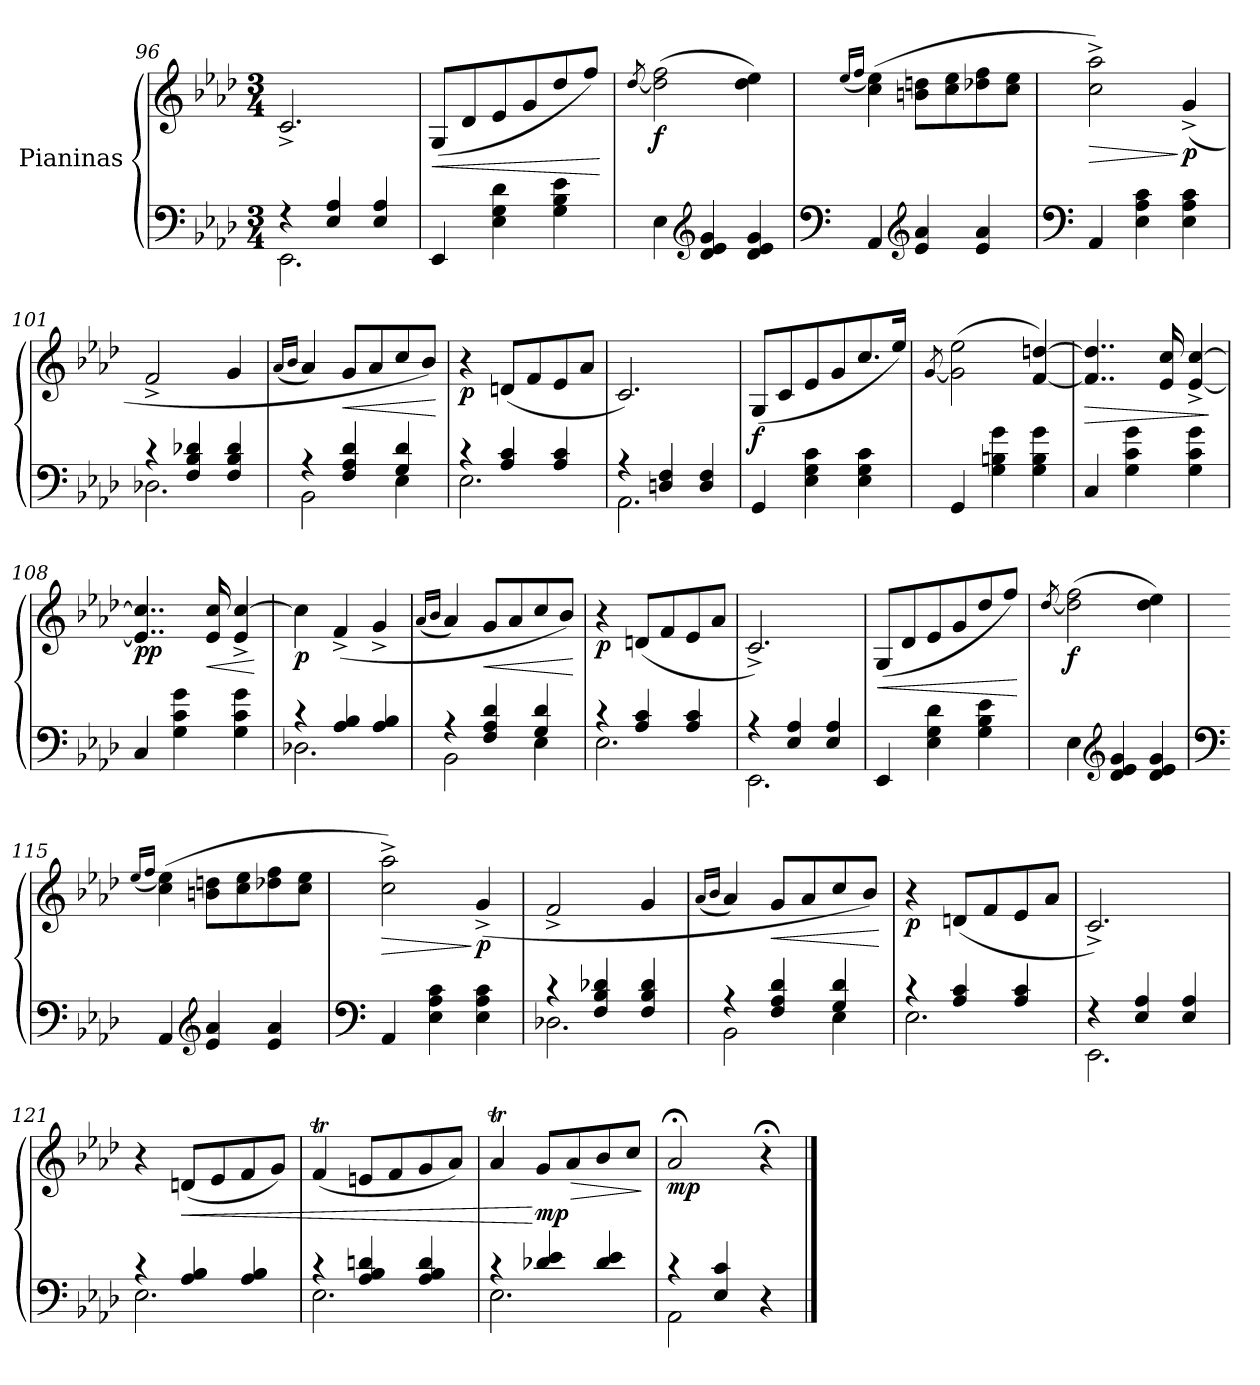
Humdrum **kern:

**kern	**kern	**dynam
*part1	*part1	*part1
*staff2	*staff1	*staff1/2
*I"Pianinas	*	*
*clefF4	*clefG2	*
*k[b-e-a-d-]	*k[b-e-a-d-]	*
*M3/4	*M3/4	*
=96	=96	=96
*^	*	*
4r	2.EE-\	2.c^/	.
4E-/ 4A-/	.	.	.
4E-/ 4A-/	.	.	.
*v	*v	*	*
=97	=97	=97
!	!	!LO:HP:b
4EE-/	(8G/L	<
.	8d-/	.
4E-\ 4G\ 4d-\	8e-/	.
.	8g/	.
4G\ 4B-\ 4e-\	8dd-/	.
.	8ff/J)	.
.	.	[
=98	=98	=98
.	[8qdd-/	.
!	!	!LO:DY:b
4E-\	(2dd-\] 2ff\	f
*clefG2	*	*
4d-/ 4e-/ 4g/	.	.
4d-/ 4e-/ 4g/	4dd-\ 4ee-\)	.
=99	=99	=99
*clefF4	*	*
.	(16qee-/LL	.
.	16qff/JJ	.
4AA-/	(4cc\ 4ee-\)	.
*clefG2	*	*
4e-/ 4a-/	8bn\ 8ddn\L	.
.	8cc\ 8ee-\	.
4e-/ 4a-/	8dd-X\ 8ff\	.
.	8cc\ 8ee-\J	.
!!LO:LB:g=z
=100	=100	=100
*clefF4	*	*
!	!	!LO:HP:b
4AA-/	2cc\^ 2aa-\^)	>
4E-\ 4A-\ 4c\	.	.
!	!	!LO:DY:n=1:b
4E-\ 4A-\ 4c\	(4g^/	] p
=101	=101	=101
*^	*	*
4r	2.D-X\	2f^/	.
4F/ 4B-/ 4d-X/	.	.	.
4F/ 4B-/ 4d-/	.	4g/	.
=102	=102	=102	=102
.	.	(16qa-/LL	.
.	.	16qb-/JJ	.
4r	2BB-\	4a-/)	.
!	!	!	!LO:HP:b
4F/ 4A-/ 4d-/	.	8g/L	<
.	.	8a-/	.
4G/ 4d-/	4E-\	8cc/	.
.	.	8b-/J)	.
*v	*v	*	*
.	.	[
=103	=103	=103
*^	*	*
!	!	!	!LO:DY:b
4r	2.E-\	4r	p
4A-/ 4c/	.	(8dn/L	.
.	.	8f/	.
4A-/ 4c/	.	8e-/	.
.	.	8a-/J	.
=104	=104	=104	=104
4r	2.AA-\	2.c/)	.
4Dn/ 4F/	.	.	.
4D/ 4F/	.	.	.
*v	*v	*	*
=105	=105	=105
!	!	!LO:DY:b
4GG/	(8G/L	f
.	8c/	.
4E-\ 4G\ 4c\	8e-/	.
.	8g/	.
4E-\ 4G\ 4c\	8.cc/	.
.	16ee-/Jk)	.
=106	=106	=106
.	[8qg/	.
4GG/	(2g\] 2ee-\	.
4G\ 4Bn\ 4g\	.	.
4G\ 4B\ 4g\	[4f/ [4ddn/)	.
!!LO:LB:g=z
=107	=107	=107
!	!	!LO:HP:b
4C/	4..f/] 4..dd/]	>
4G\ 4c\ 4g\	.	.
.	16e-/ 16cc/	.
4G\ 4c\ 4g\	[4e-/^ [4cc/^	.
.	.	]
=108	=108	=108
!	!	!LO:DY:b
4C/	4..e-/] 4..cc/]	pp
4G\ 4c\ 4g\	.	.
!	!	!LO:HP:b
.	16e-/ 16cc/	<
4G\ 4c\ 4g\	4e-/^ [4cc/^	.
.	.	[
=109	=109	=109
*^	*	*
!	!	!	!LO:DY:b
4r	2.D-X\	4cc\]	p
4A-/ 4B-/	.	(4f^/	.
4A-/ 4B-/	.	4g^/	.
=110	=110	=110	=110
.	.	(16qa-/LL	.
.	.	16qb-/JJ	.
4r	2BB-\	4a-/)	.
!	!	!	!LO:HP:b
4F/ 4A-/ 4d-/	.	8g/L	<
.	.	8a-/	.
4G/ 4d-/	4E-\	8cc/	.
.	.	8b-/J)	.
*v	*v	*	*
.	.	[
=111	=111	=111
*^	*	*
!	!	!	!LO:DY:b
4r	2.E-\	4r	p
4A-/ 4c/	.	(8dn/L	.
.	.	8f/	.
4A-/ 4c/	.	8e-/	.
.	.	8a-/J	.
=112	=112	=112	=112
4r	2.EE-\	2.c^/)	.
4E-/ 4A-/	.	.	.
4E-/ 4A-/	.	.	.
*v	*v	*	*
=113	=113	=113
!	!	!LO:HP:b
4EE-/	(8G/L	<
.	8d-/	.
4E-\ 4G\ 4d-\	8e-/	.
.	8g/	.
4G\ 4B-\ 4e-\	8dd-/	.
.	8ff/J)	.
.	.	[
!!LO:LB:g=z
=114	=114	=114
.	[8qdd-/	.
!	!	!LO:DY:b
4E-\	(2dd-\] 2ff\	f
*clefG2	*	*
4d-/ 4e-/ 4g/	.	.
4d-/ 4e-/ 4g/	4dd-\ 4ee-\)	.
=115	=115	=115
*clefF4	*	*
.	(16qee-/LL	.
.	16qff/JJ	.
4AA-/	(4cc\ 4ee-\)	.
*clefG2	*	*
4e-/ 4a-/	8bn\ 8ddn\L	.
.	8cc\ 8ee-\	.
4e-/ 4a-/	8dd-X\ 8ff\	.
.	8cc\ 8ee-\J	.
=116	=116	=116
*clefF4	*	*
!	!	!LO:HP:b
4AA-/	2cc\^ 2aa-\^)	>
4E-\ 4A-\ 4c\	.	.
!	!	!LO:DY:n=1:b
4E-\ 4A-\ 4c\	(4g^/	] p
=117	=117	=117
*^	*	*
4r	2.D-X\	2f^/	.
4F/ 4B-/ 4d-X/	.	.	.
4F/ 4B-/ 4d-/	.	4g/	.
=118	=118	=118	=118
.	.	(16qa-/LL	.
.	.	16qb-/JJ	.
4r	2BB-\	4a-/)	.
!	!	!	!LO:HP:b
4F/ 4A-/ 4d-/	.	8g/L	<
.	.	8a-/	.
4G/ 4d-/	4E-\	8cc/	.
.	.	8b-/J)	.
*v	*v	*	*
.	.	[
=119	=119	=119
*^	*	*
!	!	!	!LO:DY:b
4r	2.E-\	4r	p
4A-/ 4c/	.	(8dn/L	.
.	.	8f/	.
4A-/ 4c/	.	8e-/	.
.	.	8a-/J	.
!!LO:LB:g=z
=120	=120	=120	=120
4r	2.EE-\	2.c^/)	.
4E-/ 4A-/	.	.	.
4E-/ 4A-/	.	.	.
=121	=121	=121	=121
4r	2.E-\	4r	.
*	*	*MM140	*
!	!	!	!LO:HP:b
4A-/ 4B-/	.	(8dn/L	<
.	.	8e-/	.
4A-/ 4B-/	.	8f/	.
.	.	8g/J)	.
=122	=122	=122	=122
*	*	*MM134	*
4r	2.E-\	(4fT/	.
4A-/ 4B-/ 4dn/	.	8en/L	.
.	.	8f/	.
*	*	*MM129	*
4A-/ 4B-/ 4d/	.	8g/	.
.	.	8a-/J)	.
=123	=123	=123	=123
4r	2.E-\	4a-T/	.
!	!	!	!LO:HP:n=1:b
!	!	!	!LO:DY:n=1:b
4d-X/ 4e-/	.	8g/L	[ > mp
.	.	8a-/	.
*	*	*MM126	*
4d-/ 4e-/	.	8b-/	.
.	.	8cc/J	.
*v	*v	*	*
.	.	]
=124	=124	=124
*	*MM119	*
*^	*	*
!	!	!	!LO:DY:b
4r	2AA-\	2a-;</	mp
4E-/ 4c/	.	.	.
4r	4ryy	4r;<	.
*v	*v	*	*
==	==	==
*-	*-	*-
